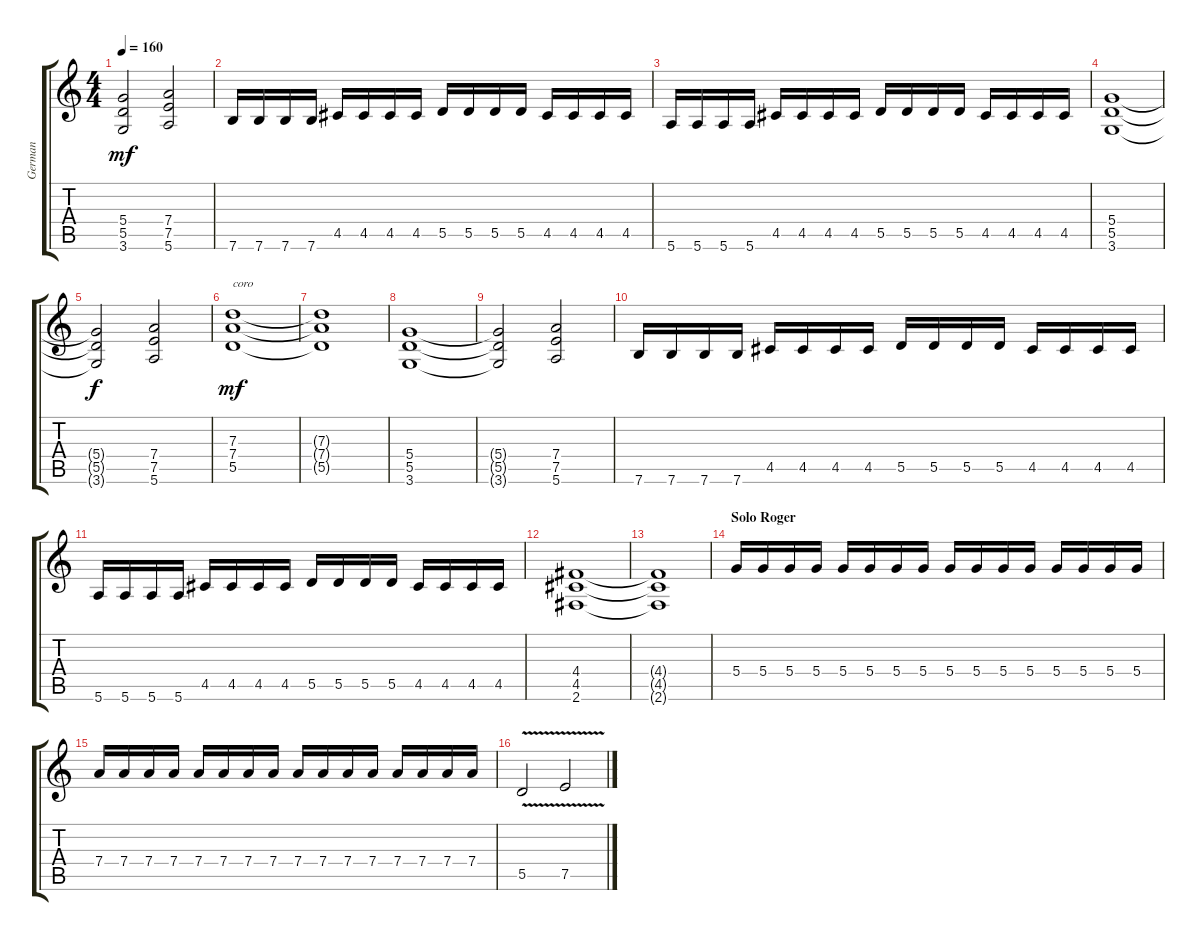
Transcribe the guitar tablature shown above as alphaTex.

\track ("German" "German") {instrument distortionguitar}
\staff {score tabs}
\tuning (E4 B3 G3 D3 A2 E2) {hide}
\ts (4 4)
\tempo 160
\clef g2
\ks c
(5.4{t} 5.5{t} 3.6{t}).2{dy mf} (7.4 7.5 5.6).2 |
7.6.16 7.6.16 7.6.16 7.6.16 4.5.16 4.5.16 4.5.16 4.5.16 5.5.16 5.5.16 5.5.16 5.5.16 4.5.16 4.5.16 4.5.16 4.5.16 |
5.6.16 5.6.16 5.6.16 5.6.16 4.5.16 4.5.16 4.5.16 4.5.16 5.5.16 5.5.16 5.5.16 5.5.16 4.5.16 4.5.16 4.5.16 4.5.16 |
(5.4 5.5 3.6).1 |
(5.4{t} 5.5{t} 3.6{t}).2{dy f} (7.4 7.5 5.6).2 |
(7.3 7.4 5.5).1{txt "coro" dy mf} |
(7.3{t} 7.4{t} 5.5{t}).1 |
(5.4 5.5 3.6).1 |
(5.4{t} 5.5{t} 3.6{t}).2 (7.4 7.5 5.6).2 |
7.6.16 7.6.16 7.6.16 7.6.16 4.5.16 4.5.16 4.5.16 4.5.16 5.5.16 5.5.16 5.5.16 5.5.16 4.5.16 4.5.16 4.5.16 4.5.16 |
5.6.16 5.6.16 5.6.16 5.6.16 4.5.16 4.5.16 4.5.16 4.5.16 5.5.16 5.5.16 5.5.16 5.5.16 4.5.16 4.5.16 4.5.16 4.5.16 |
(4.4 4.5 2.6).1 |
(4.4{t} 4.5{t} 2.6{t}).1 |
\section ("" "Solo Roger")
5.4.16 5.4.16 5.4.16 5.4.16 5.4.16 5.4.16 5.4.16 5.4.16 5.4.16 5.4.16 5.4.16 5.4.16 5.4.16 5.4.16 5.4.16 5.4.16 |
7.4.16 7.4.16 7.4.16 7.4.16 7.4.16 7.4.16 7.4.16 7.4.16 7.4.16 7.4.16 7.4.16 7.4.16 7.4.16 7.4.16 7.4.16 7.4.16 |
5.5{v}.2 7.5{v}.2
